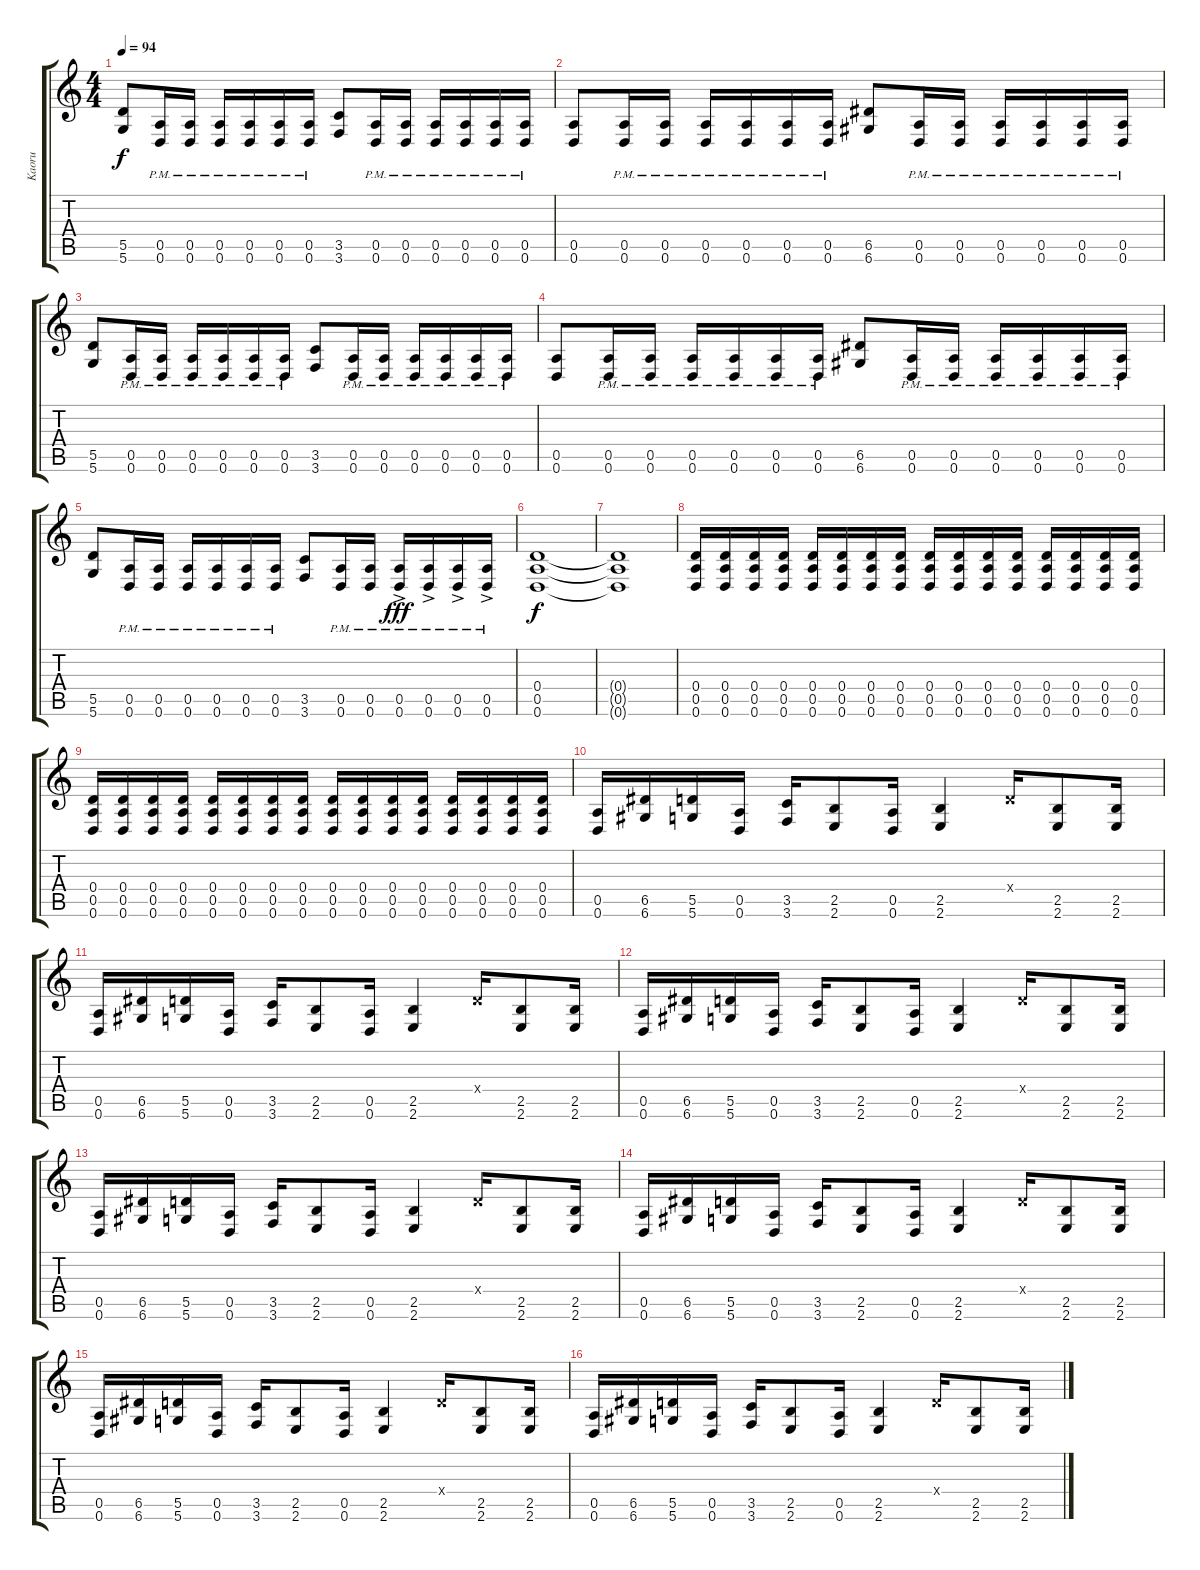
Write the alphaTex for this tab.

\track ("Kaoru" "Kaoru") {instrument distortionguitar}
\staff {score tabs}
\tuning (E4 B3 G3 D3 A2 D2) {hide}
\ts (4 4)
\tempo 94
\clef g2
\ks c
(5.5 5.6).8{dy f} (0.5{pm} 0.6{pm}).16 (0.5{pm} 0.6{pm}).16 (0.5{pm} 0.6{pm}).16 (0.5{pm} 0.6{pm}).16 (0.5{pm} 0.6{pm}).16 (0.5{pm} 0.6{pm}).16 (3.5 3.6).8 (0.5{pm} 0.6{pm}).16 (0.5{pm} 0.6{pm}).16 (0.5{pm} 0.6{pm}).16 (0.5{pm} 0.6{pm}).16 (0.5{pm} 0.6{pm}).16 (0.5{pm} 0.6{pm}).16 |
(0.5 0.6).8 (0.5{pm} 0.6{pm}).16 (0.5{pm} 0.6{pm}).16 (0.5{pm} 0.6{pm}).16 (0.5{pm} 0.6{pm}).16 (0.5{pm} 0.6{pm}).16 (0.5{pm} 0.6{pm}).16 (6.5 6.6).8 (0.5{pm} 0.6{pm}).16 (0.5{pm} 0.6{pm}).16 (0.5{pm} 0.6{pm}).16 (0.5{pm} 0.6{pm}).16 (0.5{pm} 0.6{pm}).16 (0.5{pm} 0.6{pm}).16 |
(5.5 5.6).8 (0.5{pm} 0.6{pm}).16 (0.5{pm} 0.6{pm}).16 (0.5{pm} 0.6{pm}).16 (0.5{pm} 0.6{pm}).16 (0.5{pm} 0.6{pm}).16 (0.5{pm} 0.6{pm}).16 (3.5 3.6).8 (0.5{pm} 0.6{pm}).16 (0.5{pm} 0.6{pm}).16 (0.5{pm} 0.6{pm}).16 (0.5{pm} 0.6{pm}).16 (0.5{pm} 0.6{pm}).16 (0.5{pm} 0.6{pm}).16 |
(0.5 0.6).8 (0.5{pm} 0.6{pm}).16 (0.5{pm} 0.6{pm}).16 (0.5{pm} 0.6{pm}).16 (0.5{pm} 0.6{pm}).16 (0.5{pm} 0.6{pm}).16 (0.5{pm} 0.6{pm}).16 (6.5 6.6).8 (0.5{pm} 0.6{pm}).16 (0.5{pm} 0.6{pm}).16 (0.5{pm} 0.6{pm}).16 (0.5{pm} 0.6{pm}).16 (0.5{pm} 0.6{pm}).16 (0.5{pm} 0.6{pm}).16 |
(5.5 5.6).8 (0.5{pm} 0.6{pm}).16 (0.5{pm} 0.6{pm}).16 (0.5{pm} 0.6{pm}).16 (0.5{pm} 0.6{pm}).16 (0.5{pm} 0.6{pm}).16 (0.5{pm} 0.6{pm}).16 (3.5 3.6).8 (0.5{pm} 0.6{pm}).16 (0.5{pm} 0.6{pm}).16 (0.5{ac pm} 0.6{ac pm}).16{dy fff} (0.5{ac pm} 0.6{ac pm}).16 (0.5{ac pm} 0.6{ac pm}).16 (0.5{ac pm} 0.6{ac pm}).16 |
(0.4 0.5 0.6).1{dy f} |
(0.4{t} 0.5{t} 0.6{t}).1 |
(0.4 0.5 0.6).16 (0.4 0.5 0.6).16 (0.4 0.5 0.6).16 (0.4 0.5 0.6).16 (0.4 0.5 0.6).16 (0.4 0.5 0.6).16 (0.4 0.5 0.6).16 (0.4 0.5 0.6).16 (0.4 0.5 0.6).16 (0.4 0.5 0.6).16 (0.4 0.5 0.6).16 (0.4 0.5 0.6).16 (0.4 0.5 0.6).16 (0.4 0.5 0.6).16 (0.4 0.5 0.6).16 (0.4 0.5 0.6).16 |
(0.4 0.5 0.6).16 (0.4 0.5 0.6).16 (0.4 0.5 0.6).16 (0.4 0.5 0.6).16 (0.4 0.5 0.6).16 (0.4 0.5 0.6).16 (0.4 0.5 0.6).16 (0.4 0.5 0.6).16 (0.4 0.5 0.6).16 (0.4 0.5 0.6).16 (0.4 0.5 0.6).16 (0.4 0.5 0.6).16 (0.4 0.5 0.6).16 (0.4 0.5 0.6).16 (0.4 0.5 0.6).16 (0.4 0.5 0.6).16 |
(0.5 0.6).16 (6.5 6.6).16 (5.5 5.6).16 (0.5 0.6).16 (3.5 3.6).16 (2.5 2.6).8 (0.5 0.6).16 (2.5 2.6).4 0.4{x}.16 (2.5 2.6).8 (2.5 2.6).16 |
(0.5 0.6).16 (6.5 6.6).16 (5.5 5.6).16 (0.5 0.6).16 (3.5 3.6).16 (2.5 2.6).8 (0.5 0.6).16 (2.5 2.6).4 0.4{x}.16 (2.5 2.6).8 (2.5 2.6).16 |
(0.5 0.6).16 (6.5 6.6).16 (5.5 5.6).16 (0.5 0.6).16 (3.5 3.6).16 (2.5 2.6).8 (0.5 0.6).16 (2.5 2.6).4 0.4{x}.16 (2.5 2.6).8 (2.5 2.6).16 |
(0.5 0.6).16 (6.5 6.6).16 (5.5 5.6).16 (0.5 0.6).16 (3.5 3.6).16 (2.5 2.6).8 (0.5 0.6).16 (2.5 2.6).4 0.4{x}.16 (2.5 2.6).8 (2.5 2.6).16 |
(0.5 0.6).16 (6.5 6.6).16 (5.5 5.6).16 (0.5 0.6).16 (3.5 3.6).16 (2.5 2.6).8 (0.5 0.6).16 (2.5 2.6).4 0.4{x}.16 (2.5 2.6).8 (2.5 2.6).16 |
(0.5 0.6).16 (6.5 6.6).16 (5.5 5.6).16 (0.5 0.6).16 (3.5 3.6).16 (2.5 2.6).8 (0.5 0.6).16 (2.5 2.6).4 0.4{x}.16 (2.5 2.6).8 (2.5 2.6).16 |
(0.5 0.6).16 (6.5 6.6).16 (5.5 5.6).16 (0.5 0.6).16 (3.5 3.6).16 (2.5 2.6).8 (0.5 0.6).16 (2.5 2.6).4 0.4{x}.16 (2.5 2.6).8 (2.5 2.6).16
